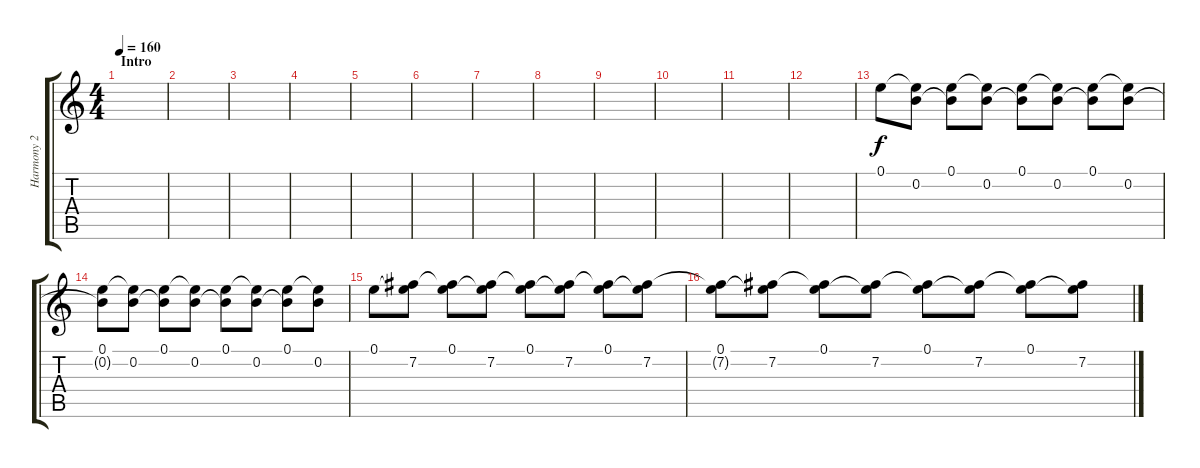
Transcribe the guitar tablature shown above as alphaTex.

\track ("Harmony 2" "Harmony 2") {instrument acousticguitarsteel}
\staff {score tabs}
\tuning (E4 B3 G3 D3 A2 E2) {hide}
\ts (4 4)
\section ("" "Intro")
\tempo 160
\clef g2
\ks c
|
|
|
|
|
|
|
|
|
|
|
|
0.1.8{volume 9} (0.1{t} 0.2).8 (0.1 0.2{t}).8 (0.1{t} 0.2).8 (0.1 0.2{t}).8 (0.1{t} 0.2).8 (0.1 0.2{t}).8 (0.1{t} 0.2).8 |
(0.1 0.2{t}).8 (0.1{t} 0.2).8 (0.1 0.2{t}).8 (0.1{t} 0.2).8 (0.1 0.2{t}).8 (0.1{t} 0.2).8 (0.1 0.2{t}).8 (0.1{t} 0.2).8 |
0.1.8 (0.1{t} 7.2).8 (0.1 7.2{t}).8 (0.1{t} 7.2).8 (0.1 7.2{t}).8 (0.1{t} 7.2).8 (0.1 7.2{t}).8 (0.1{t} 7.2).8 |
(0.1 7.2{t}).8 (0.1{t} 7.2).8 (0.1 7.2{t}).8 (0.1{t} 7.2).8 (0.1 7.2{t}).8 (0.1{t} 7.2).8 (0.1 7.2{t}).8 (0.1{t} 7.2).8
